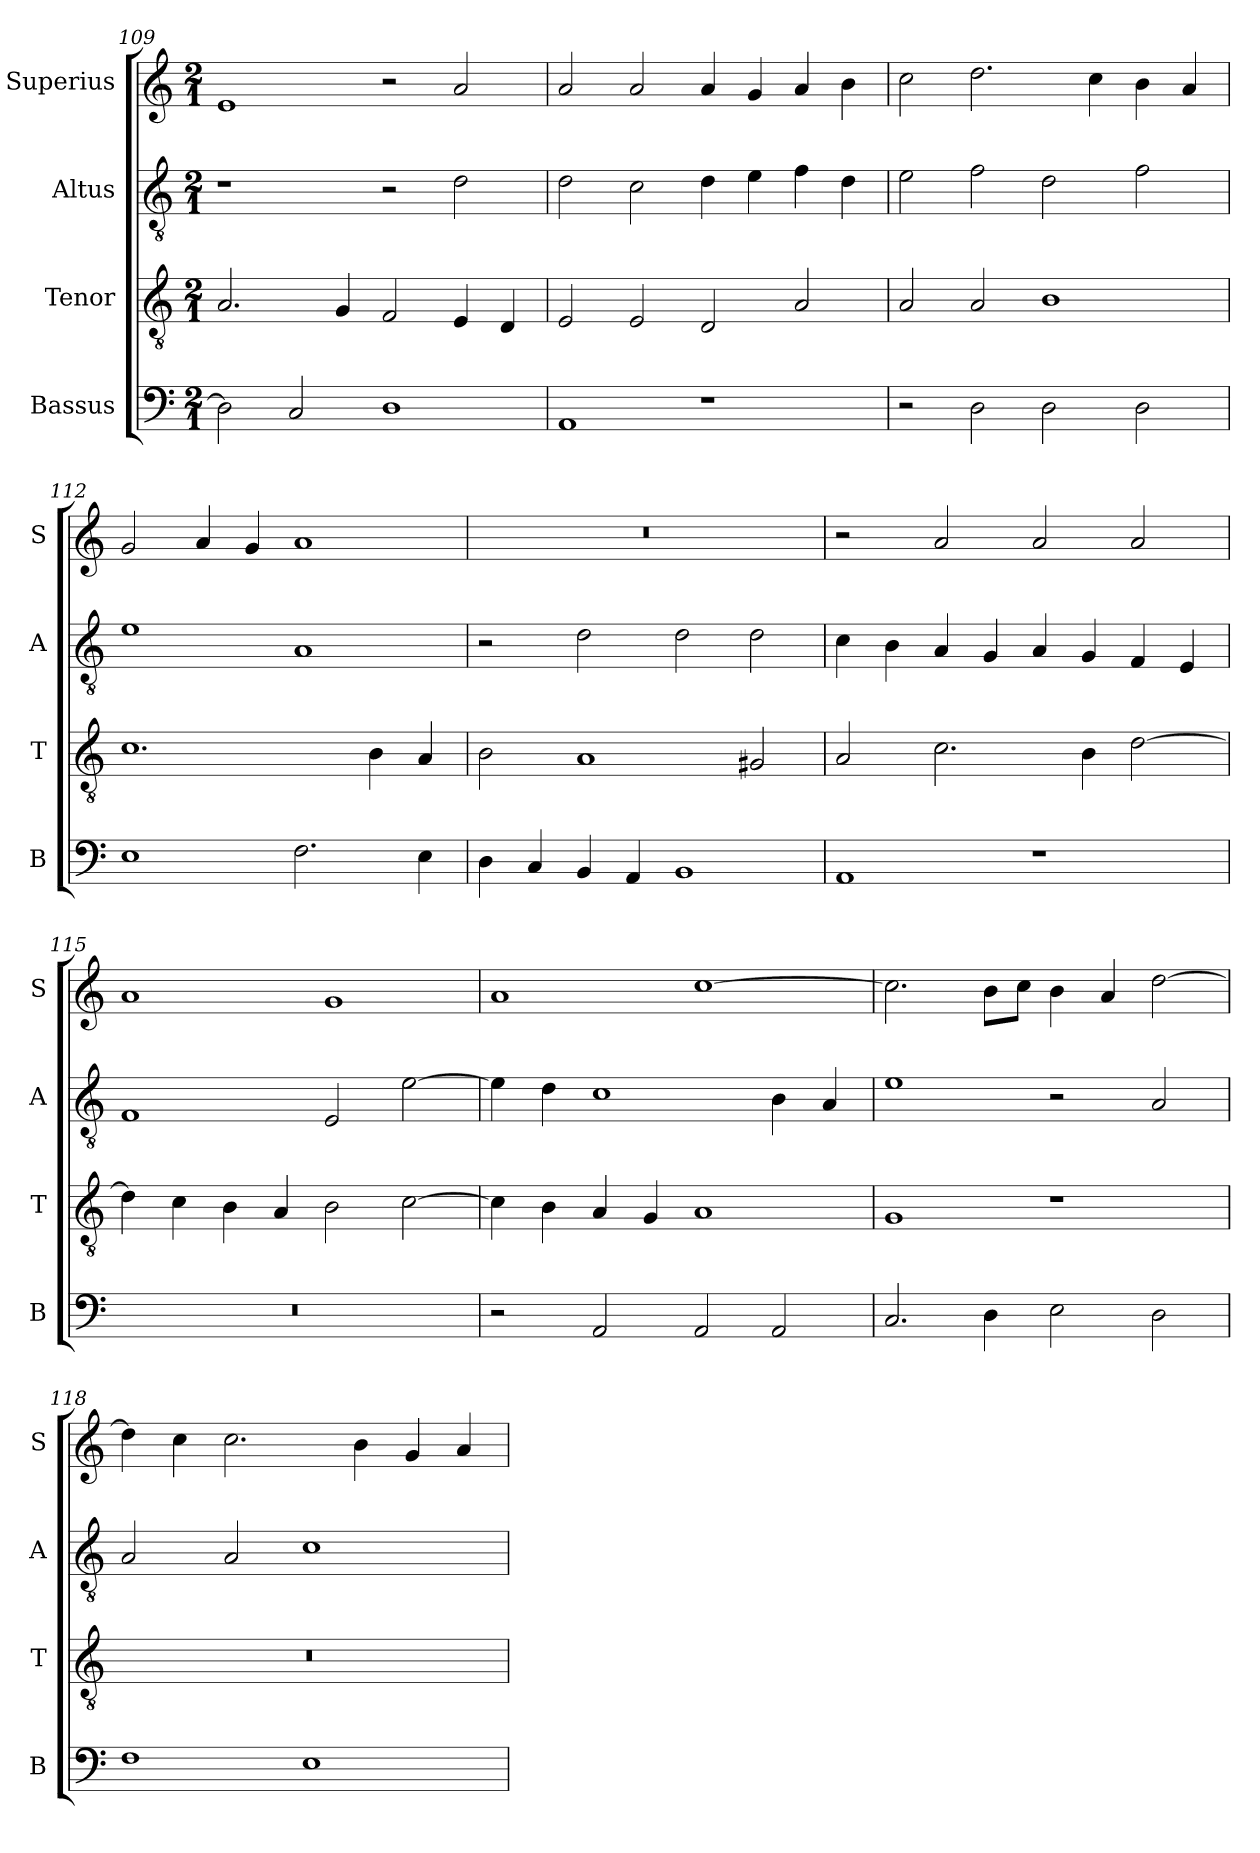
**kern	**kern	**kern	**kern
*part4	*part3	*part2	*part1
*staff4	*staff3	*staff2	*staff1
*I"Bassus	*I"Tenor	*I"Altus	*I"Superius
*I'B	*I'T	*I'A	*I'S
*clefF4	*clefGv2	*clefGv2	*clefG2
*k[]	*k[]	*k[]	*k[]
*C:	*C:	*C:	*C:
*M2/1	*M2/1	*M2/1	*M2/1
=109	=109	=109	=109
2D]	2.A	1r	1e
2C	.	.	.
.	4G	.	.
1D	2F	2r	2r
.	4E	2d	2a
.	4D	.	.
=110	=110	=110	=110
1AA	2E	2d	2a
.	2E	2c	2a
1r	2D	4d	4a
.	.	4e	4g
.	2A	4f	4a
.	.	4d	4b
=111	=111	=111	=111
2r	2A	2e	2cc
2D	2A	2f	2.dd
2D	1B	2d	.
.	.	.	4cc
2D	.	2f	4b
.	.	.	4a
=112	=112	=112	=112
1E	1.c	1e	2g
.	.	.	4a
.	.	.	4g
2.F	.	1A	1a
.	4B	.	.
4E	4A	.	.
=113	=113	=113	=113
4D	2B	2r	0r
4C	.	.	.
4BB	1A	2d	.
4AA	.	.	.
1BB	.	2d	.
.	2G#X	2d	.
=114	=114	=114	=114
1AA	2A	4c	2r
.	.	4B	.
.	2.c	4A	2a
.	.	4G	.
1r	.	4A	2a
.	4B	4G	.
.	[2d	4F	2a
.	.	4E	.
=115	=115	=115	=115
0r	4d]	1F	1a
.	4c	.	.
.	4B	.	.
.	4A	.	.
.	2B	2E	1g
.	[2c	[2e	.
=116	=116	=116	=116
2r	4c]	4e]	1a
.	4B	4d	.
2AA	4A	1c	.
.	4G	.	.
2AA	1A	.	[1cc
2AA	.	4B	.
.	.	4A	.
=117	=117	=117	=117
2.C	1G	1e	2.cc]
4D	.	.	8bL
.	.	.	8ccJ
2E	1r	2r	4b
.	.	.	4a
2D	.	2A	[2dd
=118	=118	=118	=118
1F	0r	2A	4dd]
.	.	.	4cc
.	.	2A	2.cc
1E	.	1c	.
.	.	.	4b
.	.	.	4g
.	.	.	4a
=	=	=	=
*-	*-	*-	*-
